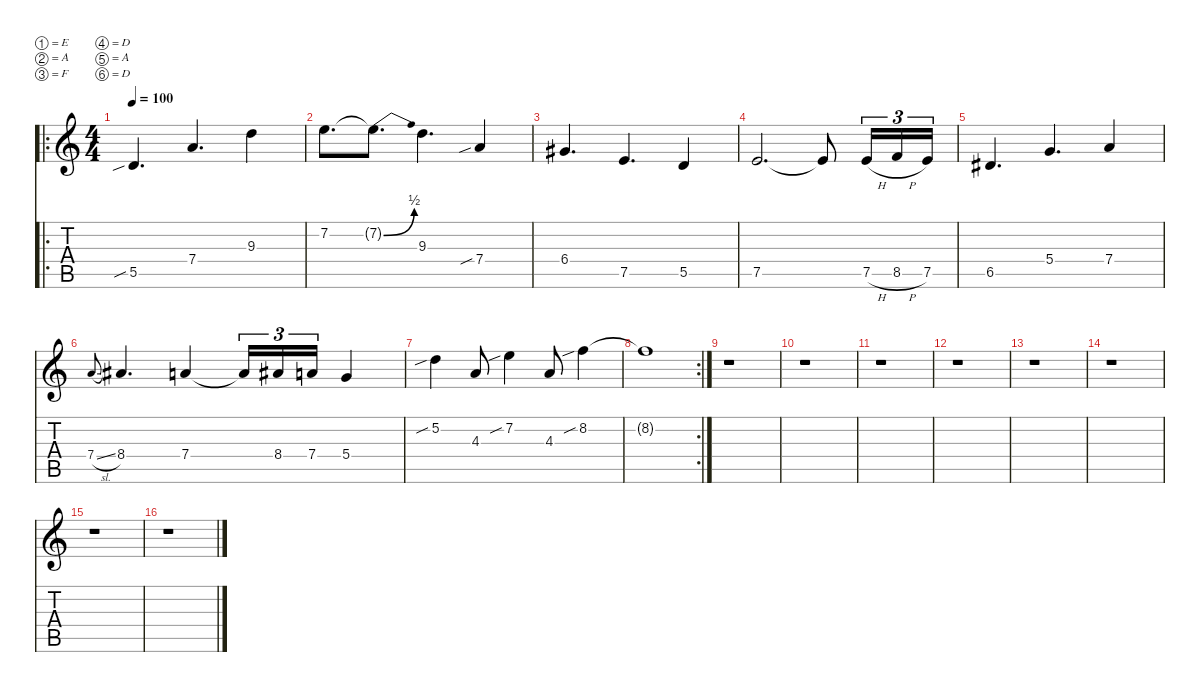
\defaultSystemsLayout 4
\hideDynamics
\bracketExtendMode nobrackets
\singleTrackTrackNamePolicy hidden
\multiTrackTrackNamePolicy hidden
\firstSystemTrackNameMode fullname
\firstSystemTrackNameOrientation horizontal
\otherSystemsTrackNameOrientation horizontal
\track ("Guitar 2" "od.guit.") {instrument overdrivenguitar}
\staff {score tabs}
\tuning (E4 A3 F3 D3 A2 D2)
\ro
\ts (4 4)
\tempo 100
\clef g2
\ks c
5.5{sib}.4{d dy f beam Up} 7.4.4{d beam Up} 9.3.4{beam Down} |
7.2.8{d beam Down} 7.2{be (bend 0 0 15 2) t}.8{d beam Down} 9.3.4{d beam Down} 7.4{sib}.4{beam Up} |
6.4{acc #}.4{d beam Up} 7.5.4{d beam Up} 5.5.4{beam Up} |
7.5.2{d beam Up} 7.5{t}.8{beam Up} 7.5{h}.16{tu (3 2) beam Up} 8.5{h}.16{tu (3 2) beam Up} 7.5.16{tu (3 2) beam Up} |
6.5{acc #}.4{d beam Up} 5.4.4{d beam Up} 7.4.4{beam Up} |
7.4{sl}.8{gr onbeat dy mf beam Up} 8.4{acc #}.4{d dy f beam Up} 7.4.4{beam Up} 7.4{t}.16{tu (3 2) beam Up} 8.4{acc #}.16{tu (3 2) beam Up} 7.4.16{tu (3 2) beam Up} 5.4.4{beam Up} |
5.2{sib}.4{beam Down} 4.3.8{beam Up} 7.2{sib}.4{beam Down} 4.3.8{beam Up} 8.2{sib}.4{beam Down} |
\rc 2
8.2{t}.1{beam Down} |
r.1{beam Down} |
r.1{beam Down} |
r.1{beam Down} |
r.1{beam Down} |
r.1{beam Down} |
r.1{beam Down} |
r.1{beam Down} |
r.1{beam Down}
